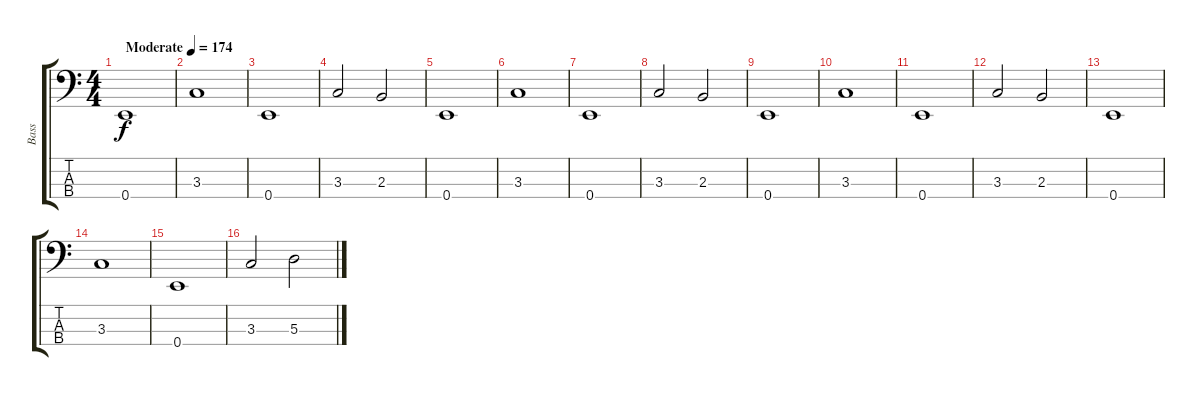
\track ("Bass" "Bass") {instrument electricbassfinger}
\staff {score tabs}
\tuning (G2 D2 A1 E1) {hide}
\ts (4 4)
\tempo (174 "Moderate")
\tempo 130
\tempo (174 "Moderate")
\clef f4
\ks c
0.4.1{dy f instrument electricbassfinger} |
3.3.1 |
0.4.1 |
3.3.2 2.3.2 |
0.4.1 |
3.3.1 |
0.4.1 |
3.3.2 2.3.2 |
0.4.1 |
3.3.1 |
0.4.1 |
3.3.2 2.3.2 |
0.4.1 |
3.3.1 |
0.4.1 |
3.3.2 5.3.2
